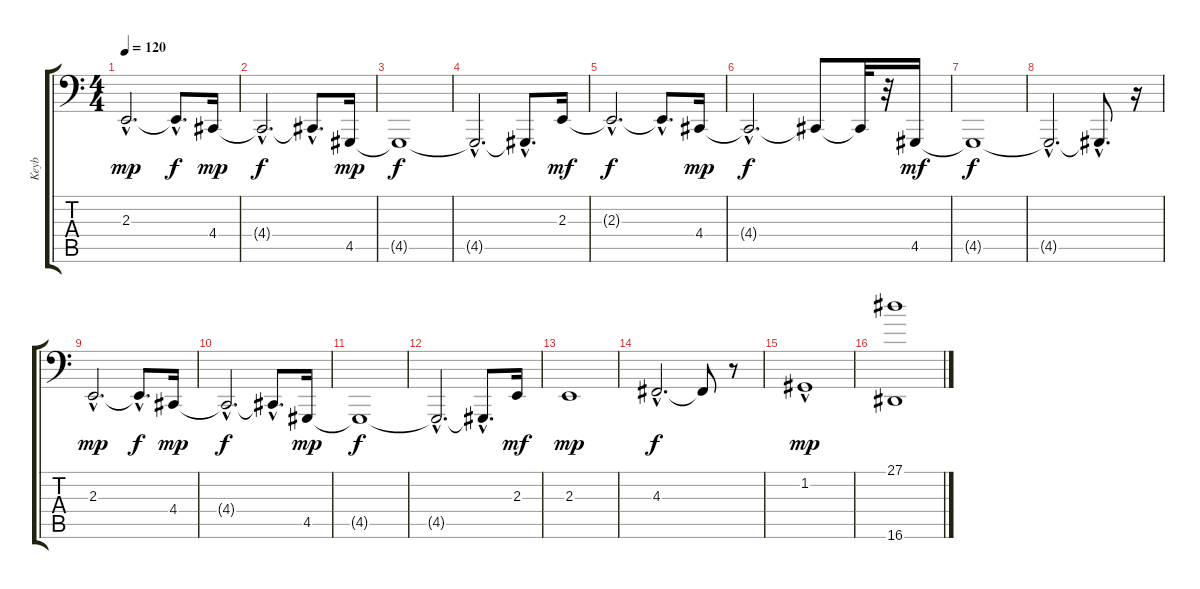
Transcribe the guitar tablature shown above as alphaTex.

\track ("Keyb" "Keyb") {instrument synthstrings1}
\staff {score tabs}
\tuning (C3 G2 D2 A1 E1 B0) {hide}
\ts (4 4)
\tempo 120
\clef f4
\ks c
2.3{hac}.2{d dy mp instrument synthstrings1} 2.3{hac t}.8{d dy f} 4.4.16{dy mp} |
4.4{hac t}.2{d dy f} 4.4{hac t}.8{d} 4.5.16{dy mp} |
4.5{t}.1{dy f} |
4.5{hac t}.2{d} 4.5{hac t}.8{d} 2.3.16{dy mf} |
2.3{hac t}.2{d dy f} 2.3{hac t}.8{d} 4.4.16{dy mp} |
4.4{hac t}.2{d dy f} 4.4{t}.8 4.4{t}.32 r.32 4.5.16{dy mf} |
4.5{t}.1{dy f} |
4.5{hac t}.2{d} 4.5{hac t}.8{d} r.16 |
2.3{hac}.2{d dy mp} 2.3{hac t}.8{d dy f} 4.4.16{dy mp} |
4.4{hac t}.2{d dy f} 4.4{hac t}.8{d} 4.5.16{dy mp} |
4.5{t}.1{dy f} |
4.5{hac t}.2{d} 4.5{hac t}.8{d} 2.3.16{dy mf} |
2.3.1{dy mp} |
4.3{hac}.2{d dy f} 4.3{t}.8 r.8 |
1.2{hac}.1{dy mp} |
(27.1 16.6).1
